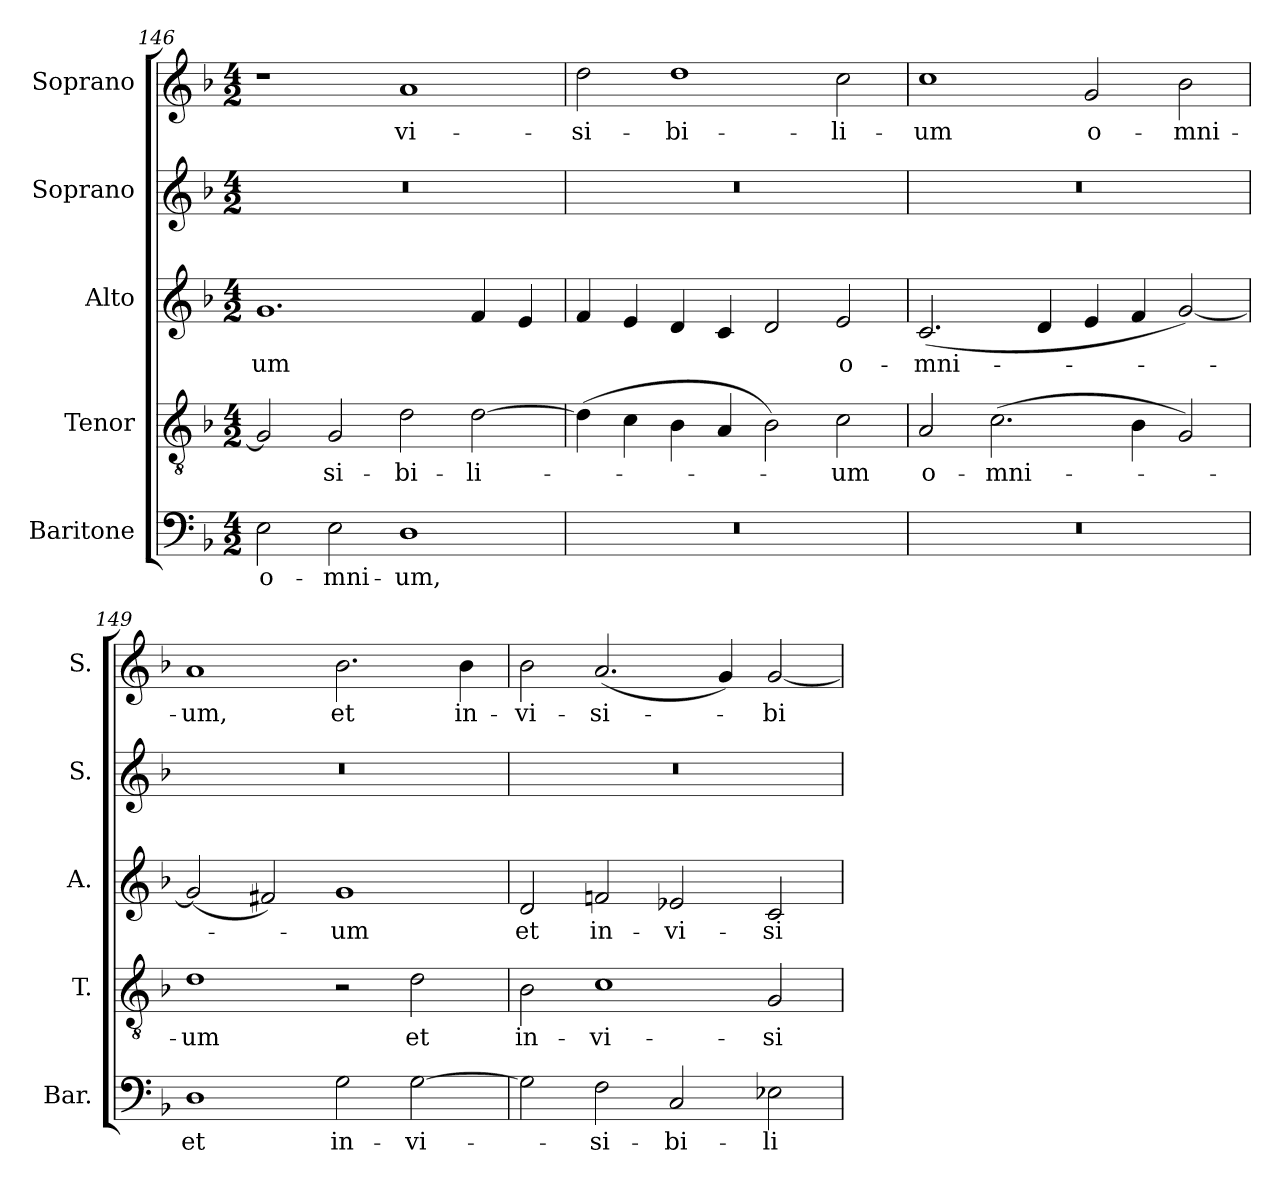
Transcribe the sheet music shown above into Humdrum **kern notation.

**kern	**text	**kern	**text	**kern	**text	**kern	**kern	**text
*part5	*part5	*part4	*part4	*part3	*part3	*part2	*part1	*part1
*staff5	*staff5	*staff4	*staff4	*staff3	*staff3	*staff2	*staff1	*staff1
*I"Baritone	*	*I"Tenor	*	*I"Alto	*	*I"Soprano	*I"Soprano	*
*I'Bar.	*	*I'T.	*	*I'A.	*	*I'S.	*I'S.	*
*clefF4	*	*clefGv2	*	*clefG2	*	*clefG2	*clefG2	*
*	*	*ITrd7c12	*	*	*	*	*	*
*k[b-]	*	*k[b-]	*	*k[b-]	*	*k[b-]	*k[b-]	*
*F:	*	*F:	*	*F:	*	*F:	*F:	*
*M4/2	*	*M4/2	*	*M4/2	*	*M4/2	*M4/2	*
=146	=146	=146	=146	=146	=146	=146	=146	=146
!	!LO:LY:b:color=#000000	!	!	!	!	!	!	!
!	!	!	!	!	!LO:LY:b:color=#000000	!LO:N:vis=1	!	!
2Ei\	o-	2GGi/]	.	1.gi	-um	0r	1r	.
!	!LO:LY:b:color=#000000	!	!	!	!	!	!	!
!	!	!	!LO:LY:b:color=#000000	!	!	!	!	!
2Ei\	-mni-	2GGi/	-si-	.	.	.	.	.
!	!LO:LY:b:color=#000000	!	!	!	!	!	!	!
!	!	!	!LO:LY:b:color=#000000	!	!	!	!	!
!	!	!	!	!	!	!	!	!LO:LY:b:color=#000000
1Di	-um,	2Di\	-bi-	.	.	.	1ai	vi-
!	!	!	!LO:LY:b:color=#000000	!	!	!	!	!
.	.	[2Di\	-li-	4fi/	.	.	.	.
.	.	.	.	4ei/	.	.	.	.
=147	=147	=147	=147	=147	=147	=147	=147	=147
!LO:N:vis=1	!	!	!	!	!	!LO:N:vis=1	!	!
!	!	!	!	!	!	!	!	!LO:LY:b:color=#000000
0r	.	(4Di\]	.	4fi/	.	0r	2ddi\	-si-
.	.	4Ci\	.	4ei/	.	.	.	.
!	!	!	!	!	!	!	!	!LO:LY:b:color=#000000
.	.	4BB-i\	.	4di/	.	.	1ddi	-bi-
.	.	4AAi/	.	4ci/	.	.	.	.
.	.	2BB-i\)	.	2di/	.	.	.	.
!	!	!	!LO:LY:b:color=#000000	!	!	!	!	!
!	!	!	!	!	!LO:LY:b:color=#000000	!	!	!
!	!	!	!	!	!	!	!	!LO:LY:b:color=#000000
.	.	2Ci\	-um	2ei/	o-	.	2cci\	-li-
=148	=148	=148	=148	=148	=148	=148	=148	=148
!LO:N:vis=1	!	!	!	!	!	!	!	!
!	!	!	!LO:LY:b:color=#000000	!	!	!	!	!
!	!	!	!	!	!LO:LY:b:color=#000000	!LO:N:vis=1	!	!
!	!	!	!	!	!	!	!	!LO:LY:b:color=#000000
0r	.	2AAi/	o-	(2.ci/	-mni-	0r	1cci	-um
!	!	!	!LO:LY:b:color=#000000	!	!	!	!	!
.	.	(2.Ci\	-mni-	.	.	.	.	.
.	.	.	.	4di/	.	.	.	.
!	!	!	!	!	!	!	!	!LO:LY:b:color=#000000
.	.	.	.	4ei/	.	.	2gi/	o-
.	.	4BB-i\	.	4fi/	.	.	.	.
!	!	!	!	!	!	!	!	!LO:LY:b:color=#000000
.	.	2GGi/)	.	[2gi/)	.	.	2b-i\	-mni-
=149	=149	=149	=149	=149	=149	=149	=149	=149
!	!LO:LY:b:color=#000000	!	!	!	!	!	!	!
!	!	!	!LO:LY:b:color=#000000	!	!	!LO:N:vis=1	!	!
!	!	!	!	!	!	!	!	!LO:LY:b:color=#000000
1Di	et	1Di	-um	(2gi/]	.	0r	1ai	-um,
.	.	.	.	2f#Xi/)	.	.	.	.
!	!LO:LY:b:color=#000000	!	!	!	!	!	!	!
!	!	!	!	!	!LO:LY:b:color=#000000	!	!	!
!	!	!	!	!	!	!	!	!LO:LY:b:color=#000000
2Gi\	in-	2r	.	1gi	-um	.	2.b-i\	et
!	!LO:LY:b:color=#000000	!	!	!	!	!	!	!
!	!	!	!LO:LY:b:color=#000000	!	!	!	!	!
[2Gi\	-vi-	2Di\	et	.	.	.	.	.
!	!	!	!	!	!	!	!	!LO:LY:b:color=#000000
.	.	.	.	.	.	.	4b-i\	in-
=150	=150	=150	=150	=150	=150	=150	=150	=150
!	!	!	!LO:LY:b:color=#000000	!	!	!	!	!
!	!	!	!	!	!LO:LY:b:color=#000000	!LO:N:vis=1	!	!
!	!	!	!	!	!	!	!	!LO:LY:b:color=#000000
2Gi\]	.	2BB-i\	in-	2di/	et	0r	2b-i\	-vi-
!	!LO:LY:b:color=#000000	!	!	!	!	!	!	!
!	!	!	!LO:LY:b:color=#000000	!	!	!	!	!
!	!	!	!	!	!LO:LY:b:color=#000000	!	!	!
!	!	!	!	!	!	!	!	!LO:LY:b:color=#000000
2Fi\	-si-	1Ci	-vi-	2fni/	in-	.	(2.ai/	-si-
!	!LO:LY:b:color=#000000	!	!	!	!	!	!	!
!	!	!	!	!	!LO:LY:b:color=#000000	!	!	!
2Ci/	-bi-	.	.	2e-Xi/	-vi-	.	.	.
.	.	.	.	.	.	.	4gi/)	.
!	!LO:LY:b:color=#000000	!	!	!	!	!	!	!
!	!	!	!LO:LY:b:color=#000000	!	!	!	!	!
!	!	!	!	!	!LO:LY:b:color=#000000	!	!	!
!	!	!	!	!	!	!	!	!LO:LY:b:color=#000000
2E-Xi\	-li-	2GGi/	-si-	2ci/	-si-	.	[2gi/	-bi-
=	=	=	=	=	=	=	=	=
*-	*-	*-	*-	*-	*-	*-	*-	*-
